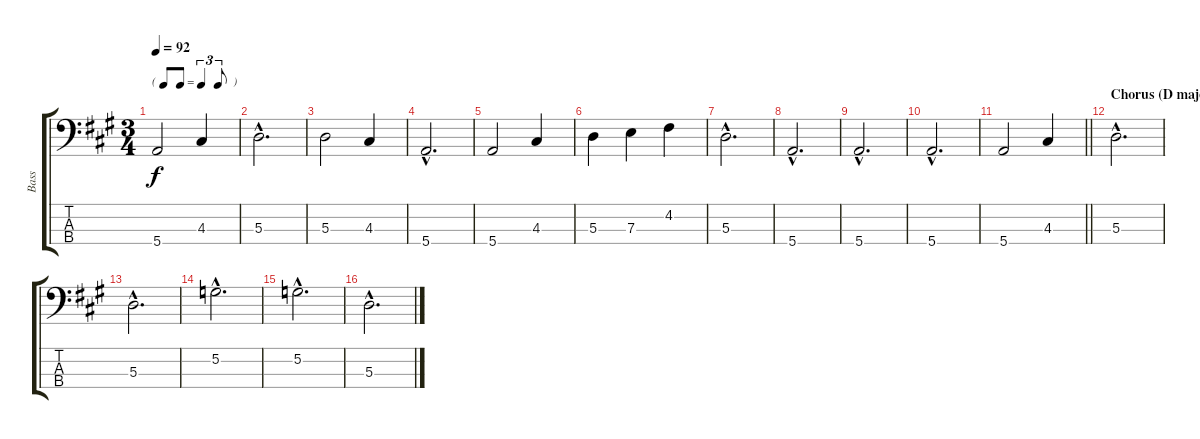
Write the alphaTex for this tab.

\track ("Bass" "Bass") {instrument electricbassfinger}
\staff {score tabs}
\tuning (G2 D2 A1 E1) {hide}
\ts (3 4)
\tf triplet8th
\tempo 92
\clef f4
\ks a
5.4.2{dy f} 4.3.4 |
5.3{hac}.2{d} |
5.3.2 4.3.4 |
5.4{hac}.2{d} |
5.4.2 4.3.4 |
5.3.4 7.3.4 4.2.4 |
5.3{hac}.2{d} |
5.4{hac}.2{d} |
5.4{hac}.2{d} |
5.4{hac}.2{d} |
\barLineRight lightlight
5.4.2 4.3.4 |
\section ("" "Chorus (D major)")
5.3{hac}.2{d} |
5.3{hac}.2{d} |
5.2{hac}.2{d} |
5.2{hac}.2{d} |
5.3{hac}.2{d}
